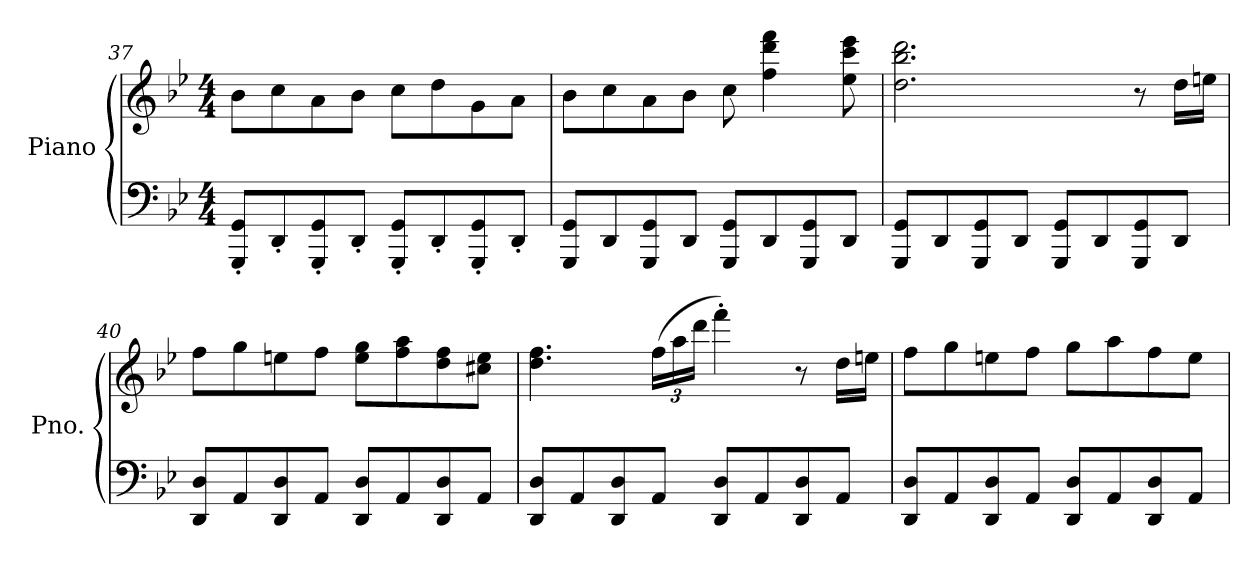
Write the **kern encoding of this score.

**kern	**kern
*part1	*part1
*staff2	*staff1
*I"Piano	*
*I'Pno.	*
*clefF4	*clefG2
*k[b-e-]	*k[b-e-]
*M4/4	*M4/4
=37	=37
8GGG/' 8GG/'L	8b-\L
8DD'/	8cc\
8GGG/' 8GG/'	8a\
8DD'/J	8b-\J
8GGG/' 8GG/'L	8cc\L
8DD'/	8dd\
8GGG/' 8GG/'	8g\
8DD'/J	8a\J
=38	=38
8GGG/ 8GG/L	8b-\L
8DD/	8cc\
8GGG/ 8GG/	8a\
8DD/J	8b-\J
8GGG/ 8GG/L	8cc\
8DD/	4ff\ 4ddd\ 4fff\
8GGG/ 8GG/	.
8DD/J	8ee-\ 8ccc\ 8eee-\
!!LO:PB:g=z
=39	=39
8GGG/ 8GG/L	2.dd\ 2.bb-\ 2.ddd\
8DD/	.
8GGG/ 8GG/	.
8DD/J	.
8GGG/ 8GG/L	.
8DD/	.
8GGG/ 8GG/	8r
8DD/J	16dd\LL
.	16een\JJ
=40	=40
8DD/ 8D/L	8ff\L
8AA/	8gg\
8DD/ 8D/	8een\
8AA/J	8ff\J
8DD/ 8D/L	8ee\ 8gg\L
8AA/	8ff\ 8aa\
8DD/ 8D/	8dd\ 8ff\
8AA/J	8cc#X\ 8ee\J
=41	=41
8DD/ 8D/L	4.dd\ 4.ff\
8AA/	.
8DD/ 8D/	.
*	*Xbrackettup
8AA/J	(24ff\LL
.	24aa\
.	24ddd\JJ
8DD/ 8D/L	4fff'\)
8AA/	.
8DD/ 8D/	8r
8AA/J	16dd\LL
.	16een\JJ
=42	=42
8DD/ 8D/L	8ff\L
8AA/	8gg\
8DD/ 8D/	8een\
8AA/J	8ff\J
8DD/ 8D/L	8gg\L
8AA/	8aa\
8DD/ 8D/	8ff\
8AA/J	8ee\J
=	=
*-	*-
